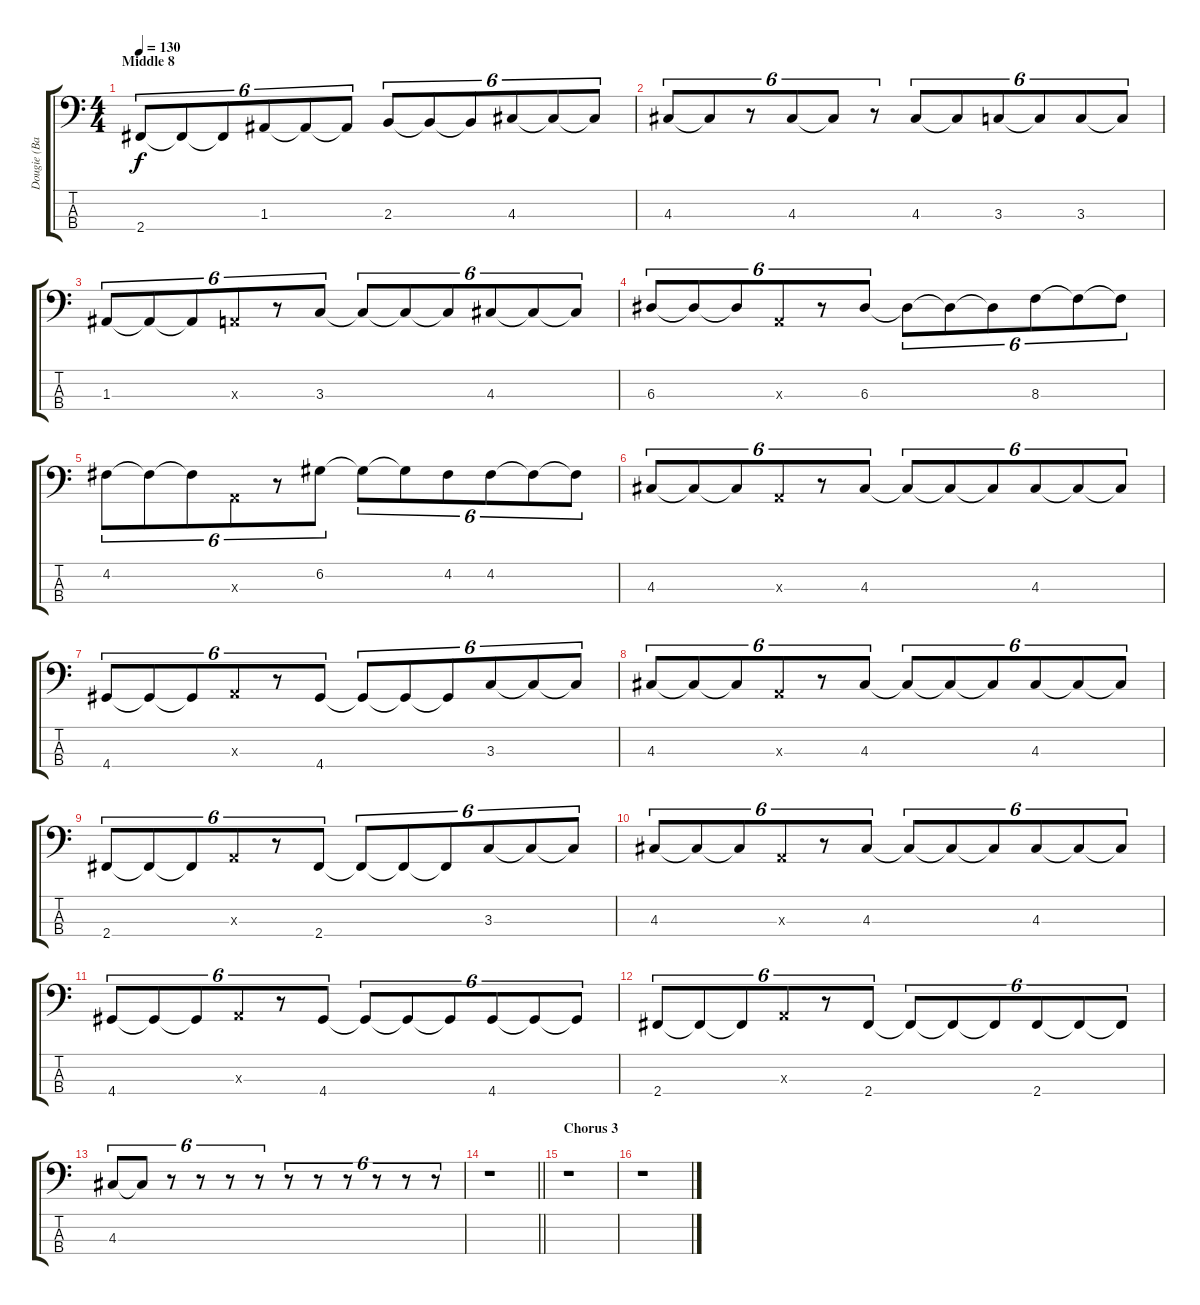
\track ("Dougie (Bass)" "Dougie (Ba") {instrument electricbasspick}
\staff {score tabs}
\tuning (G2 D2 A1 E1) {hide}
\ts (4 4)
\section ("" "Middle 8")
\tempo 130
\clef f4
\ks c
2.4.8{tu (6 4) dy f} 2.4{t}.8{tu (6 4)} 2.4{t}.8{tu (6 4)} 1.3.8{tu (6 4)} 1.3{t}.8{tu (6 4)} 1.3{t}.8{tu (6 4)} 2.3.8{tu (6 4)} 2.3{t}.8{tu (6 4)} 2.3{t}.8{tu (6 4)} 4.3.8{tu (6 4)} 4.3{t}.8{tu (6 4)} 4.3{t}.8{tu (6 4)} |
4.3.8{tu (6 4)} 4.3{t}.8{tu (6 4)} r.8{tu (6 4)} 4.3.8{tu (6 4)} 4.3{t}.8{tu (6 4)} r.8{tu (6 4)} 4.3.8{tu (6 4)} 4.3{t}.8{tu (6 4)} 3.3.8{tu (6 4)} 3.3{t}.8{tu (6 4)} 3.3.8{tu (6 4)} 3.3{t}.8{tu (6 4)} |
1.3.8{tu (6 4)} 1.3{t}.8{tu (6 4)} 1.3{t}.8{tu (6 4)} 0.3{x}.8{tu (6 4)} r.8{tu (6 4)} 3.3.8{tu (6 4)} 3.3{t}.8{tu (6 4)} 3.3{t}.8{tu (6 4)} 3.3{t}.8{tu (6 4)} 4.3.8{tu (6 4)} 4.3{t}.8{tu (6 4)} 4.3{t}.8{tu (6 4)} |
6.3.8{tu (6 4)} 6.3{t}.8{tu (6 4)} 6.3{t}.8{tu (6 4)} 0.3{x}.8{tu (6 4)} r.8{tu (6 4)} 6.3.8{tu (6 4)} 6.3{t}.8{tu (6 4)} 6.3{t}.8{tu (6 4)} 6.3{t}.8{tu (6 4)} 8.3.8{tu (6 4)} 8.3{t}.8{tu (6 4)} 8.3{t}.8{tu (6 4)} |
4.2.8{tu (6 4)} 4.2{t}.8{tu (6 4)} 4.2{t}.8{tu (6 4)} 0.3{x}.8{tu (6 4)} r.8{tu (6 4)} 6.2.8{tu (6 4)} 6.2{t}.8{tu (6 4)} 6.2{t}.8{tu (6 4)} 4.2.8{tu (6 4)} 4.2.8{tu (6 4)} 4.2{t}.8{tu (6 4)} 4.2{t}.8{tu (6 4)} |
4.3.8{tu (6 4)} 4.3{t}.8{tu (6 4)} 4.3{t}.8{tu (6 4)} 0.3{x}.8{tu (6 4)} r.8{tu (6 4)} 4.3.8{tu (6 4)} 4.3{t}.8{tu (6 4)} 4.3{t}.8{tu (6 4)} 4.3{t}.8{tu (6 4)} 4.3.8{tu (6 4)} 4.3{t}.8{tu (6 4)} 4.3{t}.8{tu (6 4)} |
4.4.8{tu (6 4)} 4.4{t}.8{tu (6 4)} 4.4{t}.8{tu (6 4)} 0.3{x}.8{tu (6 4)} r.8{tu (6 4)} 4.4.8{tu (6 4)} 4.4{t}.8{tu (6 4)} 4.4{t}.8{tu (6 4)} 4.4{t}.8{tu (6 4)} 3.3.8{tu (6 4)} 3.3{t}.8{tu (6 4)} 3.3{t}.8{tu (6 4)} |
4.3.8{tu (6 4)} 4.3{t}.8{tu (6 4)} 4.3{t}.8{tu (6 4)} 0.3{x}.8{tu (6 4)} r.8{tu (6 4)} 4.3.8{tu (6 4)} 4.3{t}.8{tu (6 4)} 4.3{t}.8{tu (6 4)} 4.3{t}.8{tu (6 4)} 4.3.8{tu (6 4)} 4.3{t}.8{tu (6 4)} 4.3{t}.8{tu (6 4)} |
2.4.8{tu (6 4)} 2.4{t}.8{tu (6 4)} 2.4{t}.8{tu (6 4)} 0.3{x}.8{tu (6 4)} r.8{tu (6 4)} 2.4.8{tu (6 4)} 2.4{t}.8{tu (6 4)} 2.4{t}.8{tu (6 4)} 2.4{t}.8{tu (6 4)} 3.3.8{tu (6 4)} 3.3{t}.8{tu (6 4)} 3.3{t}.8{tu (6 4)} |
4.3.8{tu (6 4)} 4.3{t}.8{tu (6 4)} 4.3{t}.8{tu (6 4)} 0.3{x}.8{tu (6 4)} r.8{tu (6 4)} 4.3.8{tu (6 4)} 4.3{t}.8{tu (6 4)} 4.3{t}.8{tu (6 4)} 4.3{t}.8{tu (6 4)} 4.3.8{tu (6 4)} 4.3{t}.8{tu (6 4)} 4.3{t}.8{tu (6 4)} |
4.4.8{tu (6 4)} 4.4{t}.8{tu (6 4)} 4.4{t}.8{tu (6 4)} 0.3{x}.8{tu (6 4)} r.8{tu (6 4)} 4.4.8{tu (6 4)} 4.4{t}.8{tu (6 4)} 4.4{t}.8{tu (6 4)} 4.4{t}.8{tu (6 4)} 4.4.8{tu (6 4)} 4.4{t}.8{tu (6 4)} 4.4{t}.8{tu (6 4)} |
2.4.8{tu (6 4)} 2.4{t}.8{tu (6 4)} 2.4{t}.8{tu (6 4)} 0.3{x}.8{tu (6 4)} r.8{tu (6 4)} 2.4.8{tu (6 4)} 2.4{t}.8{tu (6 4)} 2.4{t}.8{tu (6 4)} 2.4{t}.8{tu (6 4)} 2.4.8{tu (6 4)} 2.4{t}.8{tu (6 4)} 2.4{t}.8{tu (6 4)} |
4.3.8{tu (6 4)} 4.3{t}.8{tu (6 4)} r.8{tu (6 4)} r.8{tu (6 4)} r.8{tu (6 4)} r.8{tu (6 4)} r.8{tu (6 4)} r.8{tu (6 4)} r.8{tu (6 4)} r.8{tu (6 4)} r.8{tu (6 4)} r.8{tu (6 4)} |
\barLineRight lightlight
r.1 |
\section ("" "Chorus 3")
r.1 |
r.1
